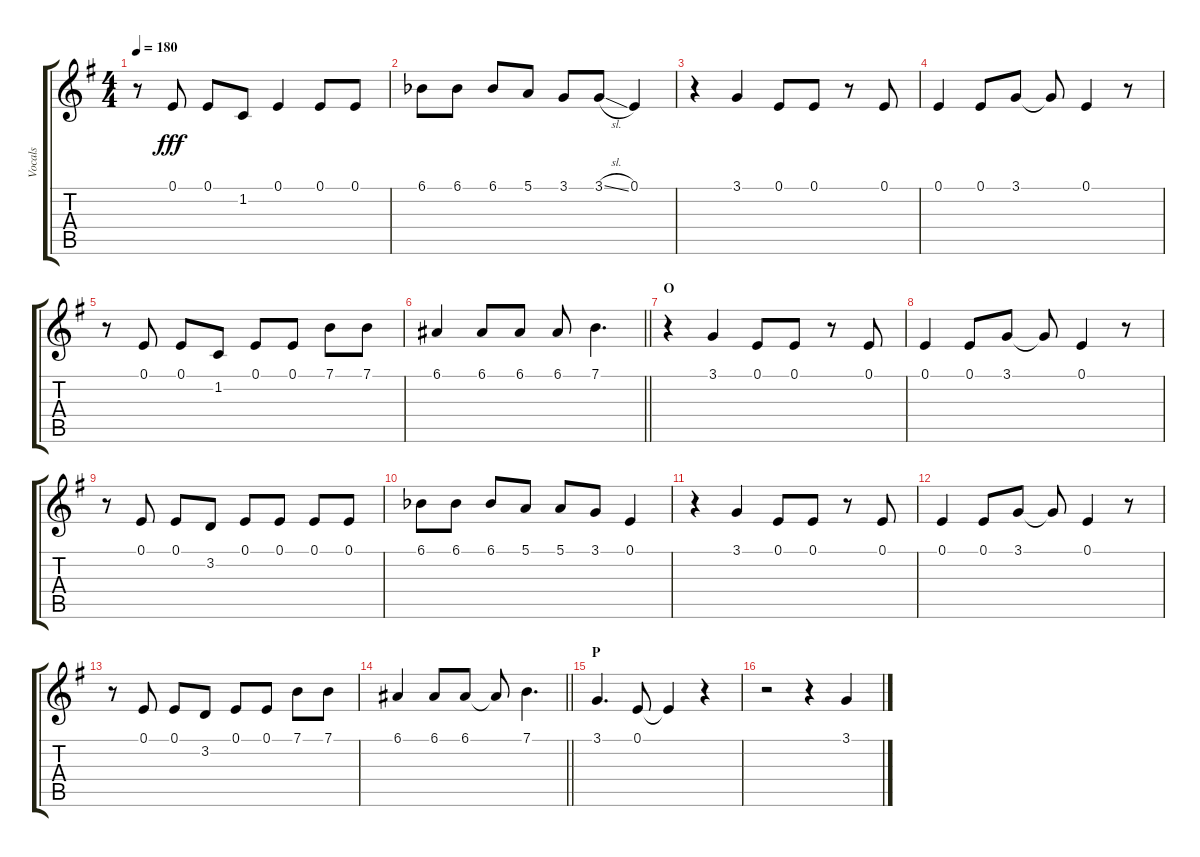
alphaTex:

\track ("Vocals" "Vocals") {instrument voiceoohs}
\staff {score tabs}
\tuning (E4 B3 G3 D3 A2 E2) {hide}
\ts (4 4)
\tempo 180
\clef g2
\ks g
r.8{dy fff} 0.1.8 0.1.8 1.2.8 0.1.4 0.1.8 0.1.8 |
6.1{acc b}.8 6.1{acc b}.8 6.1{acc b}.8 5.1.8 3.1.8 3.1{sl}.8 0.1.4 |
r.4 3.1.4 0.1.8 0.1.8 r.8 0.1.8 |
0.1.4 0.1.8 3.1.8 3.1{t}.8 0.1.4 r.8 |
r.8 0.1.8 0.1.8 1.2.8 0.1.8 0.1.8 7.1.8 7.1.8 |
\barLineRight lightlight
6.1.4 6.1.8 6.1.8 6.1.8 7.1.4{d} |
\section ("" "O")
r.4 3.1.4 0.1.8 0.1.8 r.8 0.1.8 |
0.1.4 0.1.8 3.1.8 3.1{t}.8 0.1.4 r.8 |
r.8 0.1.8 0.1.8 3.2.8 0.1.8 0.1.8 0.1.8 0.1.8 |
6.1{acc b}.8 6.1{acc b}.8 6.1{acc b}.8 5.1.8 5.1.8 3.1.8 0.1.4 |
r.4 3.1.4 0.1.8 0.1.8 r.8 0.1.8 |
0.1.4 0.1.8 3.1.8 3.1{t}.8 0.1.4 r.8 |
r.8 0.1.8 0.1.8 3.2.8 0.1.8 0.1.8 7.1.8 7.1.8 |
\barLineRight lightlight
6.1.4 6.1.8 6.1.8 6.1{t}.8 7.1.4{d} |
\section ("" "P")
3.1.4{d} 0.1.8 0.1{t}.4 r.4 |
r.2 r.4 3.1.4
